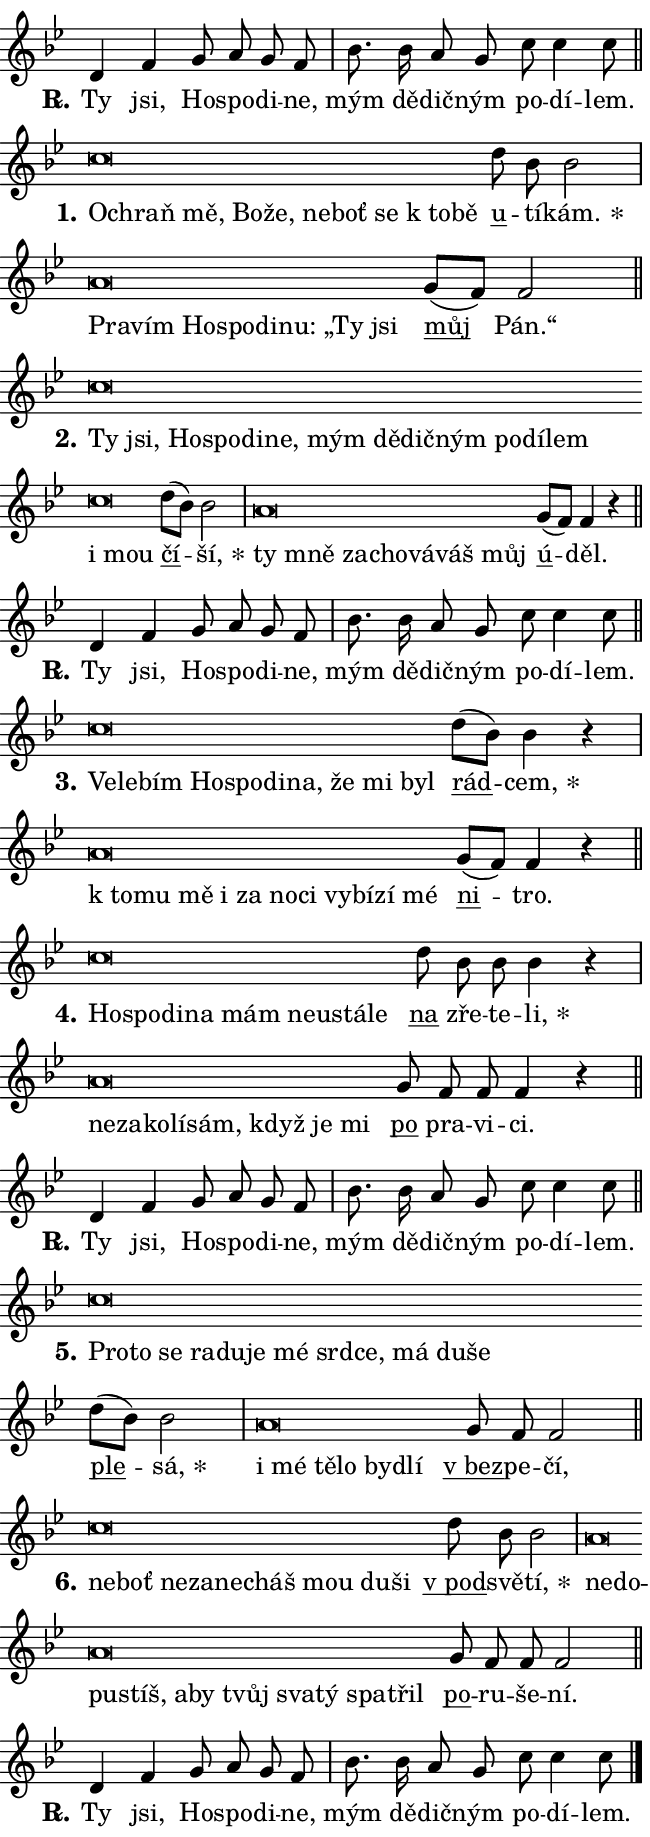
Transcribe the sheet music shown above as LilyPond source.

\version "2.24.0"
\header { tagline = "" }
\paper {
  indent = 0\cm
  top-margin = 0\cm
  right-margin = 0.13\cm % to fit lyric hyphens
  bottom-margin = 0\cm
  left-margin = 0\cm
  paper-width = 11\cm
  page-breaking = #ly:one-page-breaking
  system-system-spacing.basic-distance = #11
  score-system-spacing.basic-distance = #11
  ragged-last = ##f
}


%% Author: Thomas Morley
%% https://lists.gnu.org/archive/html/lilypond-user/2020-05/msg00002.html
#(define (line-position grob)
"Returns position of @var[grob} in current system:
   @code{'start}, if at first time-step
   @code{'end}, if at last time-step
   @code{'middle} otherwise
"
  (let* ((col (ly:item-get-column grob))
         (ln (ly:grob-object col 'left-neighbor))
         (rn (ly:grob-object col 'right-neighbor))
         (col-to-check-left (if (ly:grob? ln) ln col))
         (col-to-check-right (if (ly:grob? rn) rn col))
         (break-dir-left
           (and
             (ly:grob-property col-to-check-left 'non-musical #f)
             (ly:item-break-dir col-to-check-left)))
         (break-dir-right
           (and
             (ly:grob-property col-to-check-right 'non-musical #f)
             (ly:item-break-dir col-to-check-right))))
        (cond ((eqv? 1 break-dir-left) 'start)
              ((eqv? -1 break-dir-right) 'end)
              (else 'middle))))

#(define (tranparent-at-line-position vctor)
  (lambda (grob)
  "Relying on @code{line-position} select the relevant enry from @var{vctor}.
Used to determine transparency,"
    (case (line-position grob)
      ((end) (not (vector-ref vctor 0)))
      ((middle) (not (vector-ref vctor 1)))
      ((start) (not (vector-ref vctor 2))))))

noteHeadBreakVisibility =
#(define-music-function (break-visibility)(vector?)
"Makes @code{NoteHead}s transparent relying on @var{break-visibility}"
#{
  \override NoteHead.transparent =
    #(tranparent-at-line-position break-visibility)
#})

#(define delete-ledgers-for-transparent-note-heads
  (lambda (grob)
    "Reads whether a @code{NoteHead} is transparent.
If so this @code{NoteHead} is removed from @code{'note-heads} from
@var{grob}, which is supposed to be @code{LedgerLineSpanner}.
As a result ledgers are not printed for this @code{NoteHead}"
    (let* ((nhds-array (ly:grob-object grob 'note-heads))
           (nhds-list
             (if (ly:grob-array? nhds-array)
                 (ly:grob-array->list nhds-array)
                 '()))
           ;; Relies on the transparent-property being done before
           ;; Staff.LedgerLineSpanner.after-line-breaking is executed.
           ;; This is fragile ...
           (to-keep
             (remove
               (lambda (nhd)
                 (ly:grob-property nhd 'transparent #f))
               nhds-list)))
      ;; TODO find a better method to iterate over grob-arrays, similiar
      ;; to filter/remove etc for lists
      ;; For now rebuilt from scratch
      (set! (ly:grob-object grob 'note-heads)  '())
      (for-each
        (lambda (nhd)
          (ly:pointer-group-interface::add-grob grob 'note-heads nhd))
        to-keep))))

squashNotes = {
  \override NoteHead.X-extent = #'(-0.2 . 0.2)
  \override NoteHead.Y-extent = #'(-0.75 . 0)
  \override NoteHead.stencil =
    #(lambda (grob)
       (let ((pos (ly:grob-property grob 'staff-position)))
         (begin
           (if (< pos -7) (display "ERROR: Lower brevis then expected\n") (display ""))
           (if (<= pos -6) ly:text-interface::print ly:note-head::print))))
}
unSquashNotes = {
  \revert NoteHead.X-extent
  \revert NoteHead.Y-extent
  \revert NoteHead.stencil
}

hideNotes = \noteHeadBreakVisibility #begin-of-line-visible
unHideNotes = \noteHeadBreakVisibility #all-visible

% work-around for resetting accidentals
% https://lilypond.org/doc/v2.23/Documentation/notation/displaying-rhythms#unmetered-music
cadenzaMeasure = {
  \cadenzaOff
  \partial 1024 s1024
  \cadenzaOn
}

#(define-markup-command (accent layout props text) (markup?)
  "Underline accented syllable"
  (interpret-markup layout props
    #{\markup \override #'(offset . 4.3) \underline { #text }#}))

responsum = \markup \concat {
  "R" \hspace #-1.05 \path #0.1 #'((moveto 0 0.07) (lineto 0.9 0.8)) \hspace #0.05 "."
}

spaceSize = #0.6828661417322834 % exact space size for TeX Gyre Schola

\layout {
  \context {
    \Staff
    \remove "Time_signature_engraver"
    \override LedgerLineSpanner.after-line-breaking = #delete-ledgers-for-transparent-note-heads
  }
  \context {
    \Lyrics {
      \override LyricSpace.minimum-distance = \spaceSize
      \override LyricText.font-name = #"TeX Gyre Schola"
      \override LyricText.font-size = 1
      \override StanzaNumber.font-name = #"TeX Gyre Schola Bold"
      \override StanzaNumber.font-size = 1
    }
  }
  \context {
    \Score 
    \override NoteHead.text =
      #(lambda (grob) 
        (let ((pos (ly:grob-property grob 'staff-position)))
          #{\markup {
            \combine
              \halign #-0.55 \raise #(if (= pos -6) 0 0.5) \override #'(thickness . 2) \draw-line #'(3.2 . 0)
              \musicglyph "noteheads.sM1"
          }#}))
  }
}

% magnetic-lyrics.ily
%
%   written by
%     Jean Abou Samra <jean@abou-samra.fr>
%     Werner Lemberg <wl@gnu.org>
%
%   adapted by
%     Jiri Hon <jiri.hon@gmail.com>
%
% Version 2022-Apr-15

% https://www.mail-archive.com/lilypond-user@gnu.org/msg149350.html

#(define (Left_hyphen_pointer_engraver context)
   "Collect syllable-hyphen-syllable occurrences in lyrics and store
them in properties.  This engraver only looks to the left.  For
example, if the lyrics input is @code{foo -- bar}, it does the
following.

@itemize @bullet
@item
Set the @code{text} property of the @code{LyricHyphen} grob between
@q{foo} and @q{bar} to @code{foo}.

@item
Set the @code{left-hyphen} property of the @code{LyricText} grob with
text @q{foo} to the @code{LyricHyphen} grob between @q{foo} and
@q{bar}.
@end itemize

Use this auxiliary engraver in combination with the
@code{lyric-@/text::@/apply-@/magnetic-@/offset!} hook."
   (let ((hyphen #f)
         (text #f))
     (make-engraver
      (acknowledgers
       ((lyric-syllable-interface engraver grob source-engraver)
        (set! text grob)))
      (end-acknowledgers
       ((lyric-hyphen-interface engraver grob source-engraver)
        ;(when (not (grob::has-interface grob 'lyric-space-interface))
          (set! hyphen grob)));)
      ((stop-translation-timestep engraver)
       (when (and text hyphen)
         (ly:grob-set-object! text 'left-hyphen hyphen))
       (set! text #f)
       (set! hyphen #f)))))

#(define (lyric-text::apply-magnetic-offset! grob)
   "If the space between two syllables is less than the value in
property @code{LyricText@/.details@/.squash-threshold}, move the right
syllable to the left so that it gets concatenated with the left
syllable.

Use this function as a hook for
@code{LyricText@/.after-@/line-@/breaking} if the
@code{Left_@/hyphen_@/pointer_@/engraver} is active."
   (let ((hyphen (ly:grob-object grob 'left-hyphen #f)))
     (when hyphen
       (let ((left-text (ly:spanner-bound hyphen LEFT)))
         (when (grob::has-interface left-text 'lyric-syllable-interface)
           (let* ((common (ly:grob-common-refpoint grob left-text X))
                  (this-x-ext (ly:grob-extent grob common X))
                  (left-x-ext
                   (begin
                     ;; Trigger magnetism for left-text.
                     (ly:grob-property left-text 'after-line-breaking)
                     (ly:grob-extent left-text common X)))
                  ;; `delta` is the gap width between two syllables.
                  (delta (- (interval-start this-x-ext)
                            (interval-end left-x-ext)))
                  (details (ly:grob-property grob 'details))
                  (threshold (assoc-get 'squash-threshold details 0.2)))
             (when (< delta threshold)
               (let* (;; We have to manipulate the input text so that
                      ;; ligatures crossing syllable boundaries are not
                      ;; disabled.  For languages based on the Latin
                      ;; script this is essentially a beautification.
                      ;; However, for non-Western scripts it can be a
                      ;; necessity.
                      (lt (ly:grob-property left-text 'text))
                      (rt (ly:grob-property grob 'text))
                      (is-space (grob::has-interface hyphen 'lyric-space-interface))
                      (space (if is-space " " ""))
                      (extra-delta (if is-space spaceSize 0))
                      ;; Append new syllable.
                      (ltrt-space (if (and (string? lt) (string? rt))
                                (string-append lt space rt)
                                (make-concat-markup (list lt space rt))))
                      ;; Right-align `ltrt` to the right side.
                      (ltrt-space-markup (grob-interpret-markup
                               grob
                               (make-translate-markup
                                (cons (interval-length this-x-ext) 0)
                                (make-right-align-markup ltrt-space)))))
                 (begin
                   ;; Don't print `left-text`.
                   (ly:grob-set-property! left-text 'stencil #f)
                   ;; Set text and stencil (which holds all collected
                   ;; syllables so far) and shift it to the left.
                   (ly:grob-set-property! grob 'text ltrt-space)
                   (ly:grob-set-property! grob 'stencil ltrt-space-markup)
                   (ly:grob-translate-axis! grob (- (- delta extra-delta)) X))))))))))


#(define (lyric-hyphen::displace-bounds-first grob)
   ;; Make very sure this callback isn't triggered too early.
   (let ((left (ly:spanner-bound grob LEFT))
         (right (ly:spanner-bound grob RIGHT)))
     (ly:grob-property left 'after-line-breaking)
     (ly:grob-property right 'after-line-breaking)
     (ly:lyric-hyphen::print grob)))

squashThreshold = #0.4

\layout {
  \context {
    \Lyrics
    \consists #Left_hyphen_pointer_engraver
    \override LyricText.after-line-breaking =
      #lyric-text::apply-magnetic-offset!
    \override LyricHyphen.stencil = #lyric-hyphen::displace-bounds-first
    \override LyricText.details.squash-threshold = \squashThreshold
    \override LyricHyphen.minimum-distance = 0
    \override LyricHyphen.minimum-length = \squashThreshold
  }
}

squashText = \override LyricText.details.squash-threshold = 9999
unSquashText = \override LyricText.details.squash-threshold = \squashThreshold

leftText = \override LyricText.self-alignment-X = #LEFT
unLeftText = \revert LyricText.self-alignment-X

starOffset = #(lambda (grob) 
                (let ((x_offset (ly:self-alignment-interface::aligned-on-x-parent grob)))
                  (if (= x_offset 0) 0 (+ x_offset 1.2))))

star = #(define-music-function (syllable)(string?)
"Append star separator at the end of a syllable"
#{
  \once \override LyricText.X-offset = #starOffset
  \lyricmode { \markup {
    #syllable
    \override #'((font-name . "TeX Gyre Schola Bold")) \hspace #0.2 \lower #0.65 \larger "*"
  } }
#})

starAccent = #(define-music-function (syllable)(string?)
"Append star separator at the end of a syllable and make accent"
#{
  \once \override LyricText.X-offset = #starOffset
  \lyricmode { \markup {
    \accent #syllable
    \override #'((font-name . "TeX Gyre Schola Bold")) \hspace #0.2 \lower #0.65 \larger "*"
  } }
#})

breath = #(define-music-function (syllable)(string?)
"Append breathing indicator at the end of a syllable"
#{
  \lyricmode { \markup { #syllable "+" } }
#})

optionalBreath = #(define-music-function (syllable)(string?)
"Append optional breathing indicator at the end of a syllable"
#{
  \lyricmode { \markup { #syllable "(+)" } }
#})


\score {
    <<
        \new Voice = "melody" { \cadenzaOn \key bes \major \relative { d'4 f g8 a g f \cadenzaMeasure \bar "|" bes8. bes16 a8 g \bar "" c c4 c8 \cadenzaMeasure \bar "||" \break } }
        \new Lyrics \lyricsto "melody" { \lyricmode { \set stanza = \responsum
Ty jsi, Ho -- spo -- di -- ne, mým dě -- dič -- ným po -- dí -- lem. } }
    >>
    \layout {}
}

\score {
    <<
        \new Voice = "melody" { \cadenzaOn \key bes \major \relative { \squashNotes c''\breve*1/16 \hideNotes \breve*1/16 \bar "" \breve*1/16 \bar "" \breve*1/16 \bar "" \breve*1/16 \bar "" \breve*1/16 \bar "" \breve*1/16 \bar "" \breve*1/16 \bar "" \breve*1/16 \breve*1/16 \bar "" \unHideNotes \unSquashNotes \bar "" d8 bes bes2 \cadenzaMeasure \bar "|" \squashNotes a\breve*1/16 \hideNotes \breve*1/16 \bar "" \breve*1/16 \bar "" \breve*1/16 \bar "" \breve*1/16 \bar "" \breve*1/16 \bar "" \breve*1/16 \breve*1/16 \bar "" \unHideNotes \unSquashNotes \bar "" g8[( f)] f2 \cadenzaMeasure \bar "||" \break } }
        \new Lyrics \lyricsto "melody" { \lyricmode { \set stanza = "1."
\leftText O -- \squashText chraň mě, Bo -- že, ne -- boť se "k to" -- bě \unLeftText \unSquashText \markup \accent u -- tí -- \star kám. \leftText Pra -- \squashText vím Ho -- spo -- di -- nu: „Ty jsi \unLeftText \unSquashText \markup \accent můj Pán.“ } }
    >>
    \layout {}
}

\score {
    <<
        \new Voice = "melody" { \cadenzaOn \key bes \major \relative { \squashNotes c''\breve*1/16 \hideNotes \breve*1/16 \bar "" \breve*1/16 \bar "" \breve*1/16 \bar "" \breve*1/16 \bar "" \breve*1/16 \bar "" \breve*1/16 \bar "" \breve*1/16 \bar "" \breve*1/16 \bar "" \breve*1/16 \bar "" \breve*1/16 \bar "" \breve*1/16 \bar "" \breve*1/16 \bar "" \breve*1/16 \breve*1/16 \bar "" \unHideNotes \unSquashNotes \bar "" d8[( bes)] bes2 \cadenzaMeasure \bar "|" \squashNotes a\breve*1/16 \hideNotes \breve*1/16 \bar "" \breve*1/16 \bar "" \breve*1/16 \bar "" \breve*1/16 \bar "" \breve*1/16 \breve*1/16 \bar "" \unHideNotes \unSquashNotes \bar "" g8[( f)] f4 r \cadenzaMeasure \bar "||" \break } }
        \new Lyrics \lyricsto "melody" { \lyricmode { \set stanza = "2."
\leftText Ty \squashText jsi, Ho -- spo -- di -- ne, mým dě -- dič -- ným po -- dí -- lem i mou \unLeftText \unSquashText \markup \accent čí -- \star ší, \leftText ty \squashText mně za -- cho -- vá -- váš můj \unLeftText \unSquashText \markup \accent ú -- děl. } }
    >>
    \layout {}
}

\score {
    <<
        \new Voice = "melody" { \cadenzaOn \key bes \major \relative { d'4 f g8 a g f \cadenzaMeasure \bar "|" bes8. bes16 a8 g \bar "" c c4 c8 \cadenzaMeasure \bar "||" \break } }
        \new Lyrics \lyricsto "melody" { \lyricmode { \set stanza = \responsum
Ty jsi, Ho -- spo -- di -- ne, mým dě -- dič -- ným po -- dí -- lem. } }
    >>
    \layout {}
}

\score {
    <<
        \new Voice = "melody" { \cadenzaOn \key bes \major \relative { \squashNotes c''\breve*1/16 \hideNotes \breve*1/16 \bar "" \breve*1/16 \bar "" \breve*1/16 \bar "" \breve*1/16 \bar "" \breve*1/16 \bar "" \breve*1/16 \bar "" \breve*1/16 \bar "" \breve*1/16 \breve*1/16 \bar "" \unHideNotes \unSquashNotes \bar "" d8[( bes)] bes4 r \cadenzaMeasure \bar "|" \squashNotes a\breve*1/16 \hideNotes \breve*1/16 \bar "" \breve*1/16 \bar "" \breve*1/16 \bar "" \breve*1/16 \bar "" \breve*1/16 \bar "" \breve*1/16 \bar "" \breve*1/16 \bar "" \breve*1/16 \bar "" \breve*1/16 \breve*1/16 \bar "" \unHideNotes \unSquashNotes \bar "" g8[( f)] f4 r \cadenzaMeasure \bar "||" \break } }
        \new Lyrics \lyricsto "melody" { \lyricmode { \set stanza = "3."
\leftText Ve -- \squashText le -- bím Ho -- spo -- di -- na, že mi byl \unLeftText \unSquashText \markup \accent rád -- \star cem, \leftText "k to" -- \squashText mu mě i za no -- ci vy -- bí -- zí mé \unLeftText \unSquashText \markup \accent ni -- tro. } }
    >>
    \layout {}
}

\score {
    <<
        \new Voice = "melody" { \cadenzaOn \key bes \major \relative { \squashNotes c''\breve*1/16 \hideNotes \breve*1/16 \bar "" \breve*1/16 \bar "" \breve*1/16 \bar "" \breve*1/16 \bar "" \breve*1/16 \bar "" \breve*1/16 \bar "" \breve*1/16 \breve*1/16 \bar "" \unHideNotes \unSquashNotes \bar "" d8 bes bes bes4 r \cadenzaMeasure \bar "|" \squashNotes a\breve*1/16 \hideNotes \breve*1/16 \bar "" \breve*1/16 \bar "" \breve*1/16 \bar "" \breve*1/16 \bar "" \breve*1/16 \bar "" \breve*1/16 \breve*1/16 \bar "" \unHideNotes \unSquashNotes \bar "" g8 f f f4 r \cadenzaMeasure \bar "||" \break } }
        \new Lyrics \lyricsto "melody" { \lyricmode { \set stanza = "4."
\leftText Ho -- \squashText spo -- di -- na mám ne -- u -- stá -- le \unLeftText \unSquashText \markup \accent na zře -- te -- \star li, \leftText ne -- \squashText za -- ko -- lí -- sám, když je mi \unLeftText \unSquashText \markup \accent po pra -- vi -- ci. } }
    >>
    \layout {}
}

\score {
    <<
        \new Voice = "melody" { \cadenzaOn \key bes \major \relative { d'4 f g8 a g f \cadenzaMeasure \bar "|" bes8. bes16 a8 g \bar "" c c4 c8 \cadenzaMeasure \bar "||" \break } }
        \new Lyrics \lyricsto "melody" { \lyricmode { \set stanza = \responsum
Ty jsi, Ho -- spo -- di -- ne, mým dě -- dič -- ným po -- dí -- lem. } }
    >>
    \layout {}
}

\score {
    <<
        \new Voice = "melody" { \cadenzaOn \key bes \major \relative { \squashNotes c''\breve*1/16 \hideNotes \breve*1/16 \bar "" \breve*1/16 \bar "" \breve*1/16 \bar "" \breve*1/16 \bar "" \breve*1/16 \bar "" \breve*1/16 \bar "" \breve*1/16 \bar "" \breve*1/16 \bar "" \breve*1/16 \bar "" \breve*1/16 \breve*1/16 \bar "" \unHideNotes \unSquashNotes \bar "" d8[( bes)] bes2 \cadenzaMeasure \bar "|" \squashNotes a\breve*1/16 \hideNotes \breve*1/16 \bar "" \breve*1/16 \bar "" \breve*1/16 \bar "" \breve*1/16 \breve*1/16 \bar "" \unHideNotes \unSquashNotes \bar "" g8 f f2 \cadenzaMeasure \bar "||" \break } }
        \new Lyrics \lyricsto "melody" { \lyricmode { \set stanza = "5."
\leftText Pro -- \squashText to se ra -- du -- je mé srd -- ce, má du -- še \unLeftText \unSquashText \markup \accent ple -- \star sá, \leftText i \squashText mé tě -- lo by -- dlí \unLeftText \unSquashText \markup \accent "v bez" -- pe -- čí, } }
    >>
    \layout {}
}

\score {
    <<
        \new Voice = "melody" { \cadenzaOn \key bes \major \relative { \squashNotes c''\breve*1/16 \hideNotes \breve*1/16 \bar "" \breve*1/16 \bar "" \breve*1/16 \bar "" \breve*1/16 \bar "" \breve*1/16 \bar "" \breve*1/16 \bar "" \breve*1/16 \breve*1/16 \bar "" \unHideNotes \unSquashNotes \bar "" d8 bes bes2 \cadenzaMeasure \bar "|" \squashNotes a\breve*1/16 \hideNotes \breve*1/16 \bar "" \breve*1/16 \bar "" \breve*1/16 \bar "" \breve*1/16 \bar "" \breve*1/16 \bar "" \breve*1/16 \bar "" \breve*1/16 \bar "" \breve*1/16 \bar "" \breve*1/16 \breve*1/16 \bar "" \unHideNotes \unSquashNotes \bar "" g8 f f f2 \cadenzaMeasure \bar "||" \break } }
        \new Lyrics \lyricsto "melody" { \lyricmode { \set stanza = "6."
\leftText ne -- \squashText boť ne -- za -- ne -- cháš mou du -- ši \unLeftText \unSquashText \markup \accent "v pod" -- svě -- \star tí, \leftText ne -- \squashText do -- pu -- stíš, a -- by tvůj sva -- tý spa -- třil \unLeftText \unSquashText \markup \accent po -- ru -- še -- ní. } }
    >>
    \layout {}
}

\score {
    <<
        \new Voice = "melody" { \cadenzaOn \key bes \major \relative { d'4 f g8 a g f \cadenzaMeasure \bar "|" bes8. bes16 a8 g \bar "" c c4 c8 \cadenzaMeasure \bar "||" \break } \bar "|." }
        \new Lyrics \lyricsto "melody" { \lyricmode { \set stanza = \responsum
Ty jsi, Ho -- spo -- di -- ne, mým dě -- dič -- ným po -- dí -- lem. } }
    >>
    \layout {}
}
